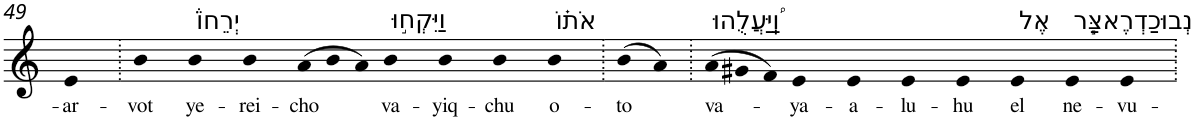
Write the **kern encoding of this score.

**kern	**text
*part1	*part1
*staff1	*staff1
*I"Piano	*
*I'Pno	*
!!LO:PB:g=z
*clefG2	*
*k[]	*
=49	=49
!	!LO:LY:b
4e	-ar-
=50.	=50.
!	!LO:LY:b
4b	-vot
!LO:TX:a:t=יְרֵחוֹ֒	!
!	!LO:LY:b
4b	ye-
!	!LO:LY:b
4b	-rei-
*Xtuplet	*
!	!LO:LY:b
(>12a	-cho
12b	.
12a)	.
!LO:TX:a:t=וַיִּקְח֣וּ	!
!	!LO:LY:b
4b	va-
!	!LO:LY:b
4b	-yiq-
!	!LO:LY:b
4b	-chu
!LO:TX:a:t=אֹת֗וֹ	!
!	!LO:LY:b
4b	o-
=51.	=51.
!	!LO:LY:b
(>8b	-to
8a)	.
=52.	=52.
!LO:TX:a:t=וַֽ֠יַּעֲלֻהוּ	!
!	!LO:LY:b
(>12a	va-
12g#X	.
12f)	.
!	!LO:LY:b
4e	-ya-
!	!LO:LY:b
4e	-a-
!	!LO:LY:b
4e	-lu-
!	!LO:LY:b
4e	-hu
!LO:TX:a:t=אֶל	!
!	!LO:LY:b
4e	el
!LO:TX:a:t=נְבוּכַדְרֶאצַּ֧ר	!
!	!LO:LY:b
4e	ne-
!	!LO:LY:b
4e	-vu-
=.	=.
*-	*-
